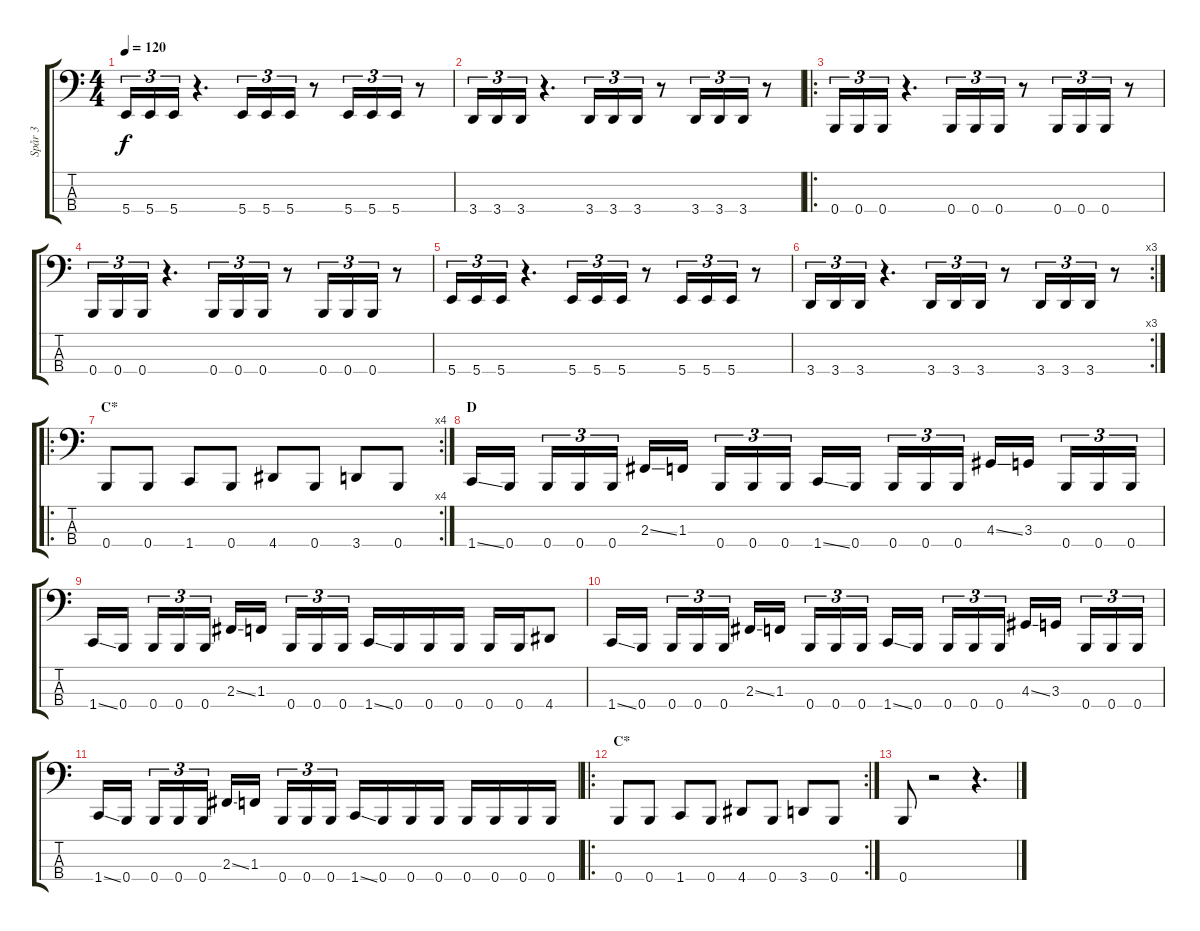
\track ("Spår 3" "Spår 3") {instrument electricbassfinger}
\staff {score tabs}
\tuning (D2 A1 E1 B0) {hide}
\ts (4 4)
\tempo 120
\clef f4
\ks c
5.4.16{tu (3 2) dy f} 5.4.16{tu (3 2)} 5.4.16{tu (3 2)} r.4{d} 5.4.16{tu (3 2)} 5.4.16{tu (3 2)} 5.4.16{tu (3 2)} r.8 5.4.16{tu (3 2)} 5.4.16{tu (3 2)} 5.4.16{tu (3 2)} r.8 |
3.4.16{tu (3 2)} 3.4.16{tu (3 2)} 3.4.16{tu (3 2)} r.4{d} 3.4.16{tu (3 2)} 3.4.16{tu (3 2)} 3.4.16{tu (3 2)} r.8 3.4.16{tu (3 2)} 3.4.16{tu (3 2)} 3.4.16{tu (3 2)} r.8 |
\ro
0.4.16{tu (3 2)} 0.4.16{tu (3 2)} 0.4.16{tu (3 2)} r.4{d} 0.4.16{tu (3 2)} 0.4.16{tu (3 2)} 0.4.16{tu (3 2)} r.8 0.4.16{tu (3 2)} 0.4.16{tu (3 2)} 0.4.16{tu (3 2)} r.8 |
0.4.16{tu (3 2)} 0.4.16{tu (3 2)} 0.4.16{tu (3 2)} r.4{d} 0.4.16{tu (3 2)} 0.4.16{tu (3 2)} 0.4.16{tu (3 2)} r.8 0.4.16{tu (3 2)} 0.4.16{tu (3 2)} 0.4.16{tu (3 2)} r.8 |
5.4.16{tu (3 2)} 5.4.16{tu (3 2)} 5.4.16{tu (3 2)} r.4{d} 5.4.16{tu (3 2)} 5.4.16{tu (3 2)} 5.4.16{tu (3 2)} r.8 5.4.16{tu (3 2)} 5.4.16{tu (3 2)} 5.4.16{tu (3 2)} r.8 |
\rc 3
3.4.16{tu (3 2)} 3.4.16{tu (3 2)} 3.4.16{tu (3 2)} r.4{d} 3.4.16{tu (3 2)} 3.4.16{tu (3 2)} 3.4.16{tu (3 2)} r.8 3.4.16{tu (3 2)} 3.4.16{tu (3 2)} 3.4.16{tu (3 2)} r.8 |
\ro
\rc 4
\section ("" "C*")
0.4.8 0.4.8 1.4.8 0.4.8 4.4.8 0.4.8 3.4.8 0.4.8 |
\section ("" "D")
1.4{ss}.16 0.4.16 0.4.16{tu (3 2)} 0.4.16{tu (3 2)} 0.4.16{tu (3 2)} 2.3{ss}.16 1.3.16 0.4.16{tu (3 2)} 0.4.16{tu (3 2)} 0.4.16{tu (3 2)} 1.4{ss}.16 0.4.16 0.4.16{tu (3 2)} 0.4.16{tu (3 2)} 0.4.16{tu (3 2)} 4.3{ss}.16 3.3.16 0.4.16{tu (3 2)} 0.4.16{tu (3 2)} 0.4.16{tu (3 2)} |
1.4{ss}.16 0.4.16 0.4.16{tu (3 2)} 0.4.16{tu (3 2)} 0.4.16{tu (3 2)} 2.3{ss}.16 1.3.16 0.4.16{tu (3 2)} 0.4.16{tu (3 2)} 0.4.16{tu (3 2)} 1.4{ss}.16 0.4.16 0.4.16 0.4.16 0.4.16 0.4.16 4.4.8 |
1.4{ss}.16 0.4.16 0.4.16{tu (3 2)} 0.4.16{tu (3 2)} 0.4.16{tu (3 2)} 2.3{ss}.16 1.3.16 0.4.16{tu (3 2)} 0.4.16{tu (3 2)} 0.4.16{tu (3 2)} 1.4{ss}.16 0.4.16 0.4.16{tu (3 2)} 0.4.16{tu (3 2)} 0.4.16{tu (3 2)} 4.3{ss}.16 3.3.16 0.4.16{tu (3 2)} 0.4.16{tu (3 2)} 0.4.16{tu (3 2)} |
1.4{ss}.16 0.4.16 0.4.16{tu (3 2)} 0.4.16{tu (3 2)} 0.4.16{tu (3 2)} 2.3{ss}.16 1.3.16 0.4.16{tu (3 2)} 0.4.16{tu (3 2)} 0.4.16{tu (3 2)} 1.4{ss}.16 0.4.16 0.4.16 0.4.16 0.4.16 0.4.16 0.4.16 0.4.16 |
\ro
\rc 2
\section ("" "C*")
0.4.8 0.4.8 1.4.8 0.4.8 4.4.8 0.4.8 3.4.8 0.4.8 |
0.4.8 r.2 r.4{d}
